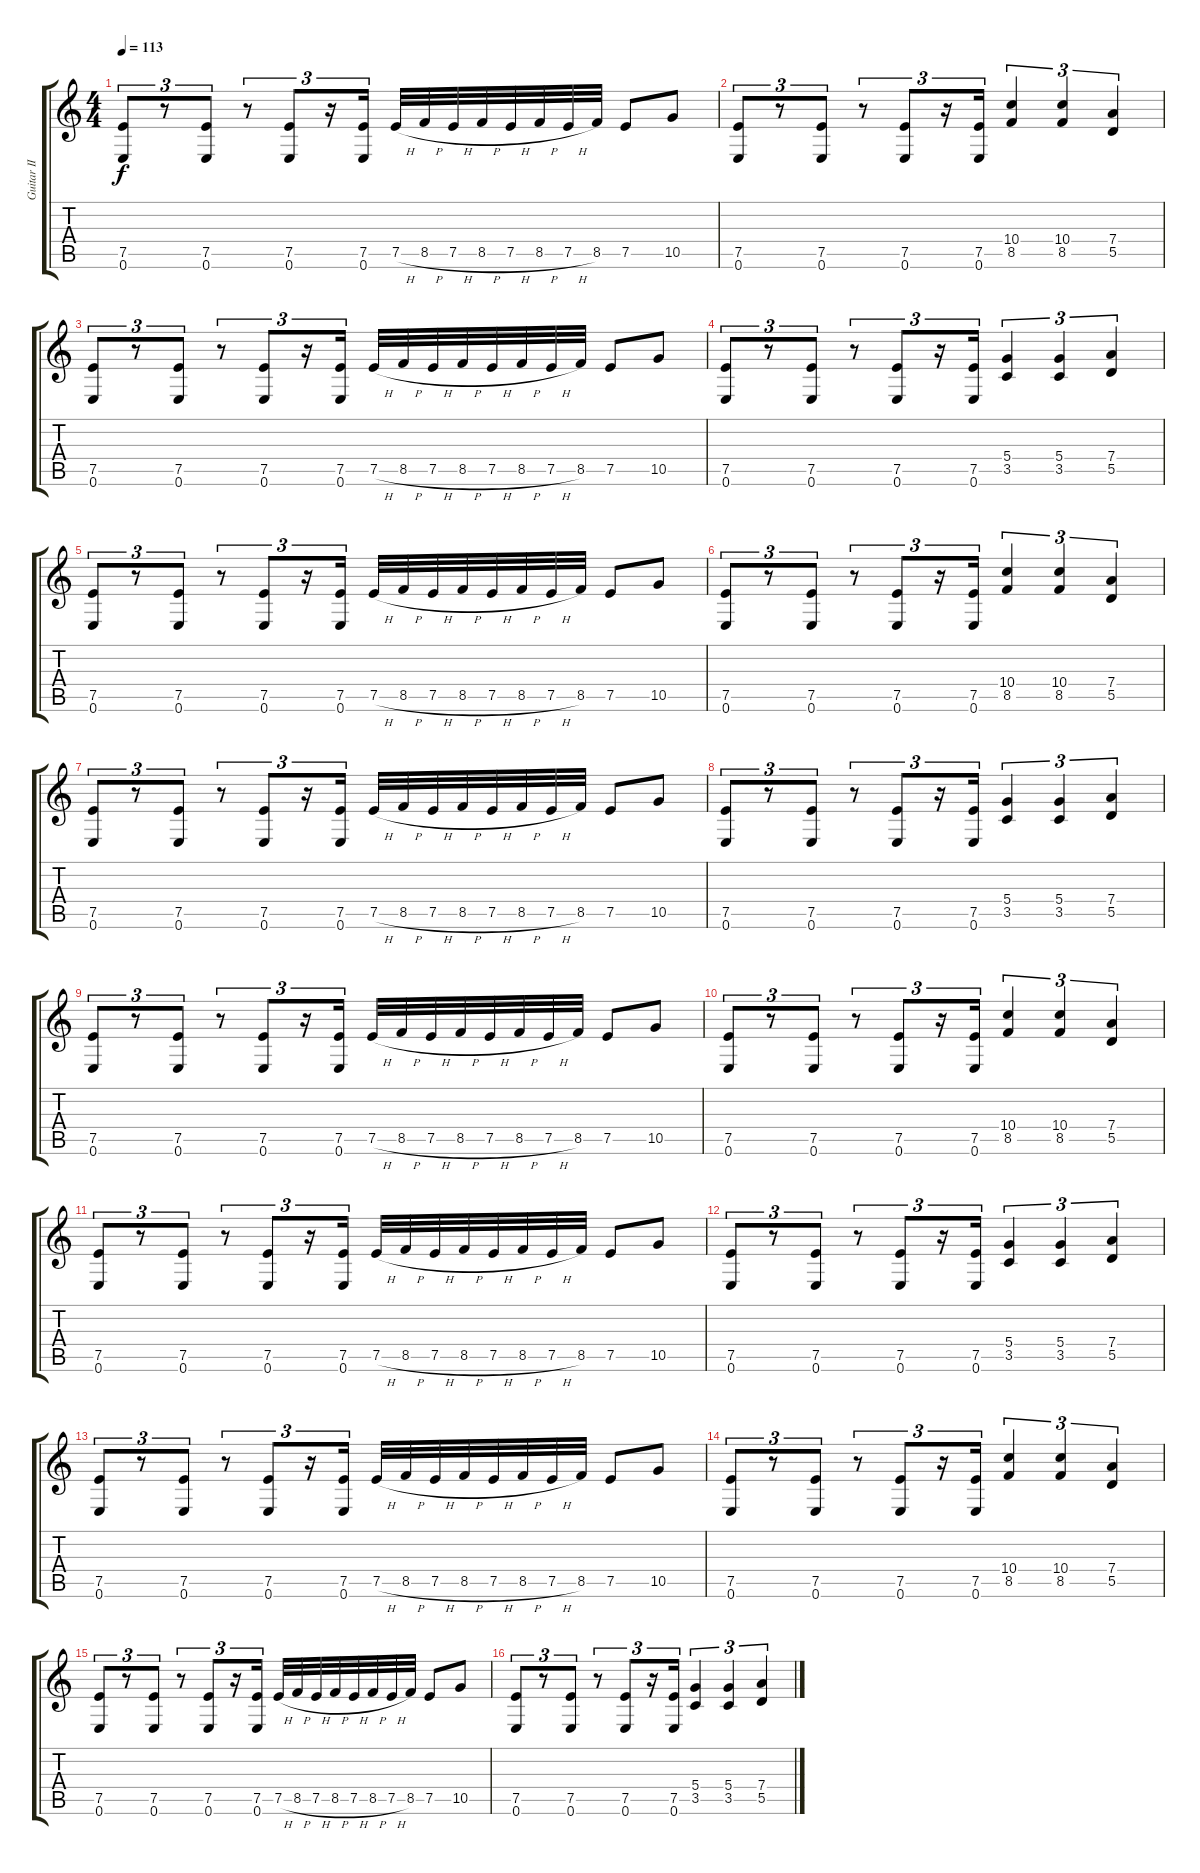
\track ("Guitar II (Rhythm)" "Guitar II ") {instrument distortionguitar}
\staff {score tabs}
\tuning (E4 B3 G3 D3 A2 E2) {hide}
\ts (4 4)
\tempo 113
\clef g2
\ks c
(7.5 0.6).8{tu (3 2) dy f} r.8{tu (3 2)} (7.5 0.6).8{tu (3 2)} r.8{tu (3 2)} (7.5 0.6).8{tu (3 2)} r.16{tu (3 2)} (7.5 0.6).16{tu (3 2)} 7.5{h}.32 8.5{h}.32 7.5{h}.32 8.5{h}.32 7.5{h}.32 8.5{h}.32 7.5{h}.32 8.5.32 7.5.8 10.5.8 |
(7.5 0.6).8{tu (3 2)} r.8{tu (3 2)} (7.5 0.6).8{tu (3 2)} r.8{tu (3 2)} (7.5 0.6).8{tu (3 2)} r.16{tu (3 2)} (7.5 0.6).16{tu (3 2)} (10.4 8.5).4{tu (3 2)} (10.4 8.5).4{tu (3 2)} (7.4 5.5).4{tu (3 2)} |
(7.5 0.6).8{tu (3 2)} r.8{tu (3 2)} (7.5 0.6).8{tu (3 2)} r.8{tu (3 2)} (7.5 0.6).8{tu (3 2)} r.16{tu (3 2)} (7.5 0.6).16{tu (3 2)} 7.5{h}.32 8.5{h}.32 7.5{h}.32 8.5{h}.32 7.5{h}.32 8.5{h}.32 7.5{h}.32 8.5.32 7.5.8 10.5.8 |
(7.5 0.6).8{tu (3 2)} r.8{tu (3 2)} (7.5 0.6).8{tu (3 2)} r.8{tu (3 2)} (7.5 0.6).8{tu (3 2)} r.16{tu (3 2)} (7.5 0.6).16{tu (3 2)} (5.4 3.5).4{tu (3 2)} (5.4 3.5).4{tu (3 2)} (7.4 5.5).4{tu (3 2)} |
(7.5 0.6).8{tu (3 2)} r.8{tu (3 2)} (7.5 0.6).8{tu (3 2)} r.8{tu (3 2)} (7.5 0.6).8{tu (3 2)} r.16{tu (3 2)} (7.5 0.6).16{tu (3 2)} 7.5{h}.32 8.5{h}.32 7.5{h}.32 8.5{h}.32 7.5{h}.32 8.5{h}.32 7.5{h}.32 8.5.32 7.5.8 10.5.8 |
(7.5 0.6).8{tu (3 2)} r.8{tu (3 2)} (7.5 0.6).8{tu (3 2)} r.8{tu (3 2)} (7.5 0.6).8{tu (3 2)} r.16{tu (3 2)} (7.5 0.6).16{tu (3 2)} (10.4 8.5).4{tu (3 2)} (10.4 8.5).4{tu (3 2)} (7.4 5.5).4{tu (3 2)} |
(7.5 0.6).8{tu (3 2)} r.8{tu (3 2)} (7.5 0.6).8{tu (3 2)} r.8{tu (3 2)} (7.5 0.6).8{tu (3 2)} r.16{tu (3 2)} (7.5 0.6).16{tu (3 2)} 7.5{h}.32 8.5{h}.32 7.5{h}.32 8.5{h}.32 7.5{h}.32 8.5{h}.32 7.5{h}.32 8.5.32 7.5.8 10.5.8 |
(7.5 0.6).8{tu (3 2)} r.8{tu (3 2)} (7.5 0.6).8{tu (3 2)} r.8{tu (3 2)} (7.5 0.6).8{tu (3 2)} r.16{tu (3 2)} (7.5 0.6).16{tu (3 2)} (5.4 3.5).4{tu (3 2)} (5.4 3.5).4{tu (3 2)} (7.4 5.5).4{tu (3 2)} |
(7.5 0.6).8{tu (3 2)} r.8{tu (3 2)} (7.5 0.6).8{tu (3 2)} r.8{tu (3 2)} (7.5 0.6).8{tu (3 2)} r.16{tu (3 2)} (7.5 0.6).16{tu (3 2)} 7.5{h}.32 8.5{h}.32 7.5{h}.32 8.5{h}.32 7.5{h}.32 8.5{h}.32 7.5{h}.32 8.5.32 7.5.8 10.5.8 |
(7.5 0.6).8{tu (3 2)} r.8{tu (3 2)} (7.5 0.6).8{tu (3 2)} r.8{tu (3 2)} (7.5 0.6).8{tu (3 2)} r.16{tu (3 2)} (7.5 0.6).16{tu (3 2)} (10.4 8.5).4{tu (3 2)} (10.4 8.5).4{tu (3 2)} (7.4 5.5).4{tu (3 2)} |
(7.5 0.6).8{tu (3 2)} r.8{tu (3 2)} (7.5 0.6).8{tu (3 2)} r.8{tu (3 2)} (7.5 0.6).8{tu (3 2)} r.16{tu (3 2)} (7.5 0.6).16{tu (3 2)} 7.5{h}.32 8.5{h}.32 7.5{h}.32 8.5{h}.32 7.5{h}.32 8.5{h}.32 7.5{h}.32 8.5.32 7.5.8 10.5.8 |
(7.5 0.6).8{tu (3 2)} r.8{tu (3 2)} (7.5 0.6).8{tu (3 2)} r.8{tu (3 2)} (7.5 0.6).8{tu (3 2)} r.16{tu (3 2)} (7.5 0.6).16{tu (3 2)} (5.4 3.5).4{tu (3 2)} (5.4 3.5).4{tu (3 2)} (7.4 5.5).4{tu (3 2)} |
(7.5 0.6).8{tu (3 2)} r.8{tu (3 2)} (7.5 0.6).8{tu (3 2)} r.8{tu (3 2)} (7.5 0.6).8{tu (3 2)} r.16{tu (3 2)} (7.5 0.6).16{tu (3 2)} 7.5{h}.32 8.5{h}.32 7.5{h}.32 8.5{h}.32 7.5{h}.32 8.5{h}.32 7.5{h}.32 8.5.32 7.5.8 10.5.8 |
(7.5 0.6).8{tu (3 2)} r.8{tu (3 2)} (7.5 0.6).8{tu (3 2)} r.8{tu (3 2)} (7.5 0.6).8{tu (3 2)} r.16{tu (3 2)} (7.5 0.6).16{tu (3 2)} (10.4 8.5).4{tu (3 2)} (10.4 8.5).4{tu (3 2)} (7.4 5.5).4{tu (3 2)} |
(7.5 0.6).8{tu (3 2)} r.8{tu (3 2)} (7.5 0.6).8{tu (3 2)} r.8{tu (3 2)} (7.5 0.6).8{tu (3 2)} r.16{tu (3 2)} (7.5 0.6).16{tu (3 2)} 7.5{h}.32 8.5{h}.32 7.5{h}.32 8.5{h}.32 7.5{h}.32 8.5{h}.32 7.5{h}.32 8.5.32 7.5.8 10.5.8 |
(7.5 0.6).8{tu (3 2)} r.8{tu (3 2)} (7.5 0.6).8{tu (3 2)} r.8{tu (3 2)} (7.5 0.6).8{tu (3 2)} r.16{tu (3 2)} (7.5 0.6).16{tu (3 2)} (5.4 3.5).4{tu (3 2)} (5.4 3.5).4{tu (3 2)} (7.4 5.5).4{tu (3 2)}
